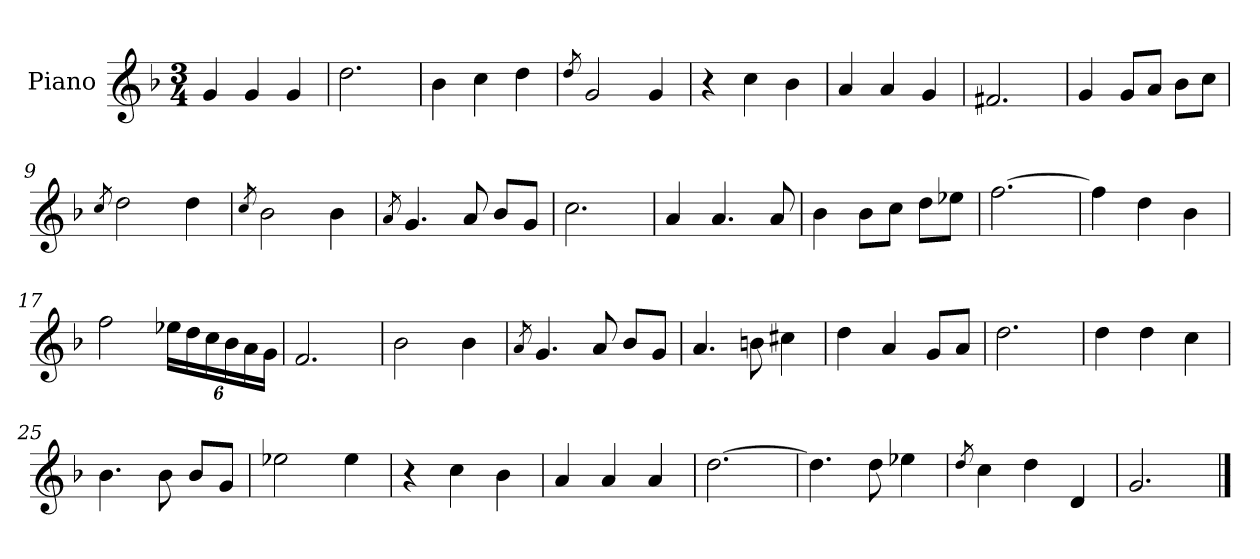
**kern
*part1
*staff1
*I"Piano
*I'Pno.
*clefG2
*k[b-]
*M3/4
=1
4g/
4g/
4g/
=2
2.dd\
=3
4b-\
4cc\
4dd\
=4
8qdd/
2g/
4g/
=5
4r
4cc\
4b-\
=6
4a/
4a/
4g/
=7
2.f#X/
!!LO:LB:g=z
=8
4g/
8g/L
8a/J
8b-\L
8cc\J
=9
8qcc/
2dd\
4dd\
=10
8qcc/
2b-\
4b-\
=11
8qa/
4.g/
8a/
8b-/L
8g/J
=12
2.cc\
=13
4a/
4.a/
8a/
!!LO:LB:g=z
=14
4b-\
8b-\L
8cc\J
8dd\L
8ee-X\J
=15
[2.ff\
=16
4ff\]
4dd\
4b-\
=17
2ff\
*Xbrackettup
24ee-X\LL
24dd\
24cc\
24b-\
24a\
24g\JJ
=18
2.f/
=19
2b-\
4b-\
!!LO:LB:g=z
=20
8qa/
4.g/
8a/
8b-/L
8g/J
=21
4.a/
8bn\
4cc#X\
=22
4dd\
4a/
8g/L
8a/J
=23
2.dd\
=24
4dd\
4dd\
4cc\
=25
4.b-\
8b-\
8b-/L
8g/J
!!LO:LB:g=z
=26
2ee-X\
4ee-\
=27
4r
4cc\
4b-\
=28
4a/
4a/
4a/
=29
[2.dd\
=30
4.dd\]
8dd\
4ee-X\
=31
8qdd/
4cc\
4dd\
4d/
=32
2.g/
==
*-
